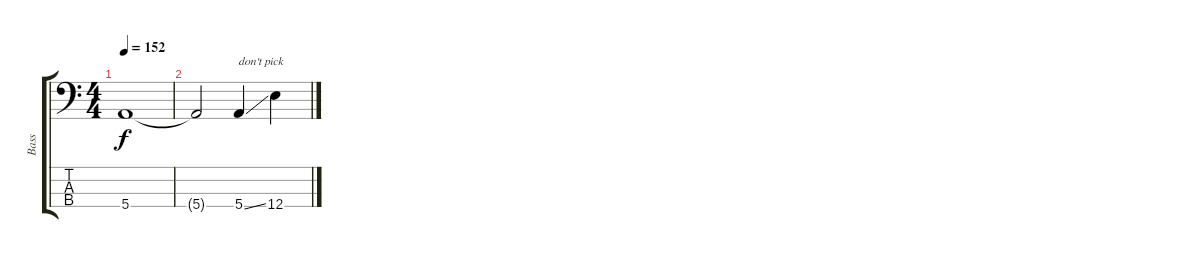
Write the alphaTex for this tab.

\track ("Bass" "Bass") {instrument electricbasspick}
\staff {score tabs}
\tuning (G2 D2 A1 E1) {hide}
\ts (4 4)
\tempo 152
\clef f4
\ks c
5.4.1{dy f} |
5.4{t}.2 5.4{ss}.4{txt "don't pick"} 12.4.4
